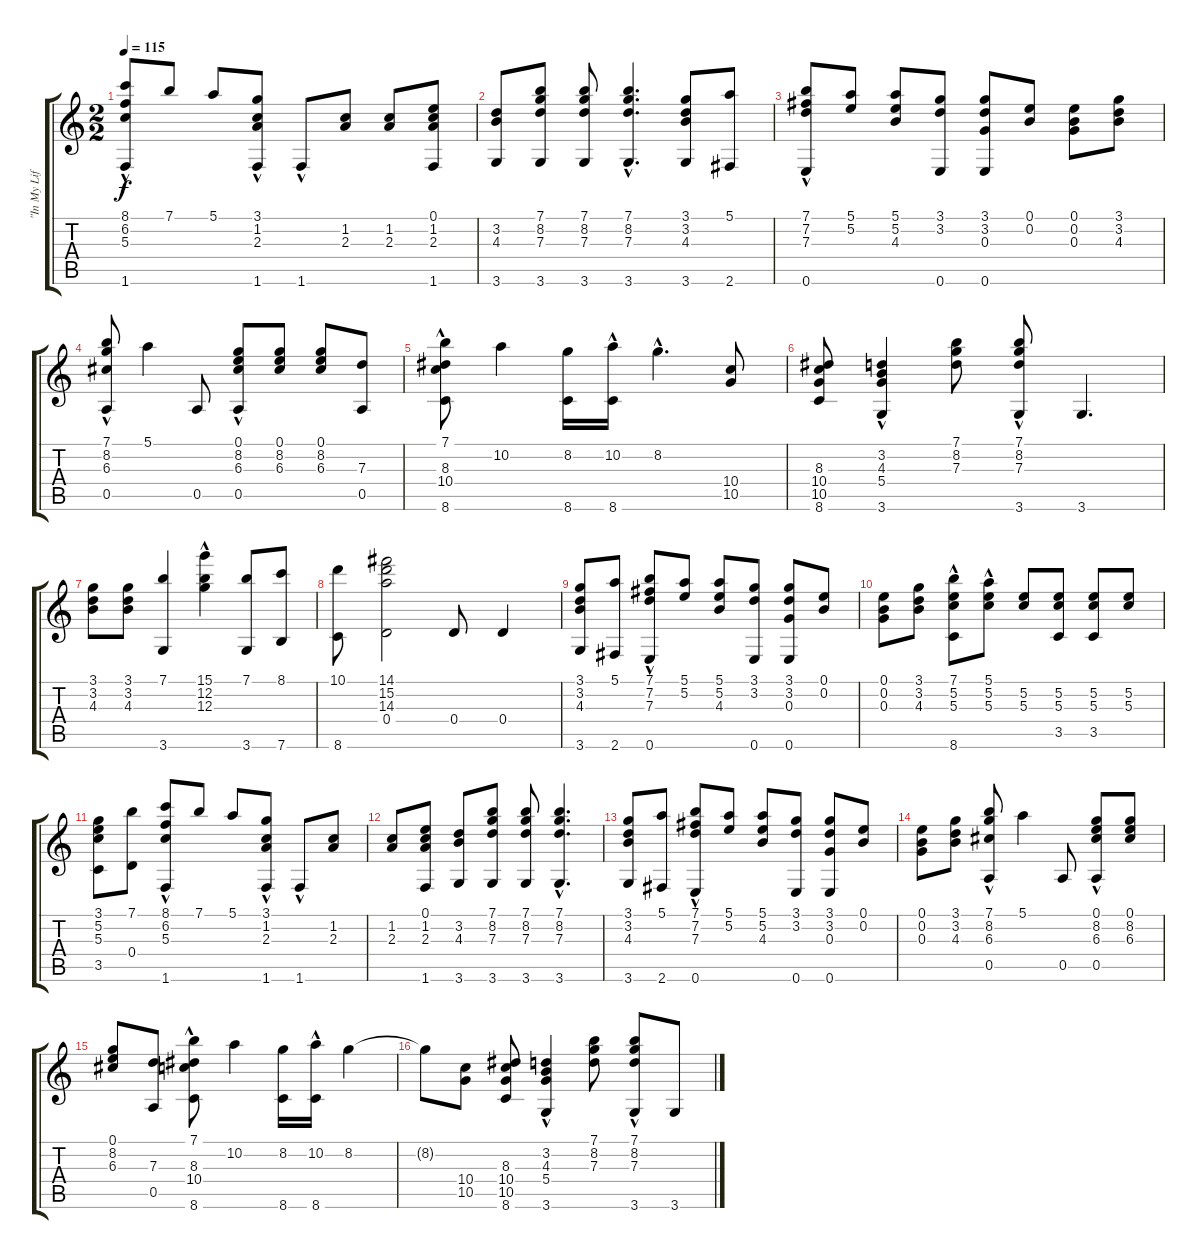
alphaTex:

\track ("\"In My Life\" by The Beatles" "\"In My Lif") {instrument electricguitarjazz}
\staff {score tabs}
\tuning (E4 B3 G3 D3 A2 E2) {hide}
\ts (2 2)
\tempo 115
\clef g2
\ks c
(8.1 6.2{hac} 5.3{hac} 1.6{hac}).8{dy f} 7.1.8 5.1.8 (3.1{hac} 1.2 2.3 1.6).8 1.6{hac}.8 (1.2 2.3).8 (1.2 2.3).8 (0.1 1.2 2.3 1.6).8 |
(3.2 4.3 3.6).8 (7.1 8.2 7.3 3.6).8 (7.1 8.2 7.3 3.6).8 (7.1{hac} 8.2{hac} 7.3{hac} 3.6).4{d} (3.1 3.2 4.3 3.6).8 (5.1 2.6).8 |
(7.1 7.2 7.3 0.6{hac}).8 (5.1 5.2).8 (5.1 5.2 4.3).8 (3.1 3.2 0.6).8 (3.1 3.2 0.3 0.6).8 (0.1 0.2).8 (0.1 0.2 0.3).8 (3.1 3.2 4.3).8 |
(7.1 8.2 6.3 0.5{hac}).8 5.1.4 0.5.8 (0.1 8.2 6.3 0.5{hac}).8 (0.1 8.2 6.3).8 (0.1 8.2 6.3).8 (7.3 0.5).8 |
(7.1 8.3 10.4 8.6{hac}).8 10.2.4 (8.2 8.6).16 (10.2 8.6{hac}).16 8.2{hac}.4{d} (10.4 10.5).8 |
(8.3 10.4 10.5 8.6).8 (3.2 4.3 5.4 3.6{hac}).4 (7.1 8.2 7.3).8 (7.1{hac} 8.2{hac} 7.3{hac} 3.6).8 3.6.4{d} |
(3.1 3.2 4.3).8 (3.1 3.2 4.3).8 (7.1 3.6).4 (15.1 12.2 12.3{hac}).4 (7.1 3.6).8 (8.1 7.6).8 |
(10.1 8.6).8 (14.1 15.2 14.3 0.4).2 0.4.8 0.4.4 |
(3.1 3.2 4.3 3.6).8 (5.1 2.6).8 (7.1 7.2 7.3 0.6{hac}).8 (5.1 5.2).8 (5.1 5.2 4.3).8 (3.1 3.2 0.6).8 (3.1 3.2 0.3 0.6).8 (0.1 0.2).8 |
(0.1 0.2 0.3).8 (3.1 3.2 4.3).8 (7.1 5.2 5.3 8.6{hac}).8 (5.1{hac} 5.2 5.3).8 (5.2 5.3).8 (5.2 5.3 3.5).8 (5.2 5.3 3.5).8 (5.2 5.3).8 |
(3.1 5.2 5.3 3.5).8 (7.1 0.4).8 (8.1 6.2{hac} 5.3{hac} 1.6{hac}).8 7.1.8 5.1.8 (3.1{hac} 1.2 2.3 1.6).8 1.6{hac}.8 (1.2 2.3).8 |
(1.2 2.3).8 (0.1 1.2 2.3 1.6).8 (3.2 4.3 3.6).8 (7.1 8.2 7.3 3.6).8 (7.1 8.2 7.3 3.6).8 (7.1{hac} 8.2{hac} 7.3{hac} 3.6).4{d} |
(3.1 3.2 4.3 3.6).8 (5.1 2.6).8 (7.1 7.2 7.3 0.6{hac}).8 (5.1 5.2).8 (5.1 5.2 4.3).8 (3.1 3.2 0.6).8 (3.1 3.2 0.3 0.6).8 (0.1 0.2).8 |
(0.1 0.2 0.3).8 (3.1 3.2 4.3).8 (7.1 8.2 6.3 0.5{hac}).8 5.1.4 0.5.8 (0.1 8.2 6.3 0.5{hac}).8 (0.1 8.2 6.3).8 |
(0.1 8.2 6.3).8 (7.3 0.5).8 (7.1 8.3 10.4 8.6{hac}).8 10.2.4 (8.2 8.6).16 (10.2 8.6{hac}).16 8.2.4 |
8.2{t}.8 (10.4 10.5).8 (8.3 10.4 10.5 8.6).8 (3.2 4.3 5.4 3.6{hac}).4 (7.1 8.2 7.3).8 (7.1{hac} 8.2{hac} 7.3{hac} 3.6).8 3.6.8
